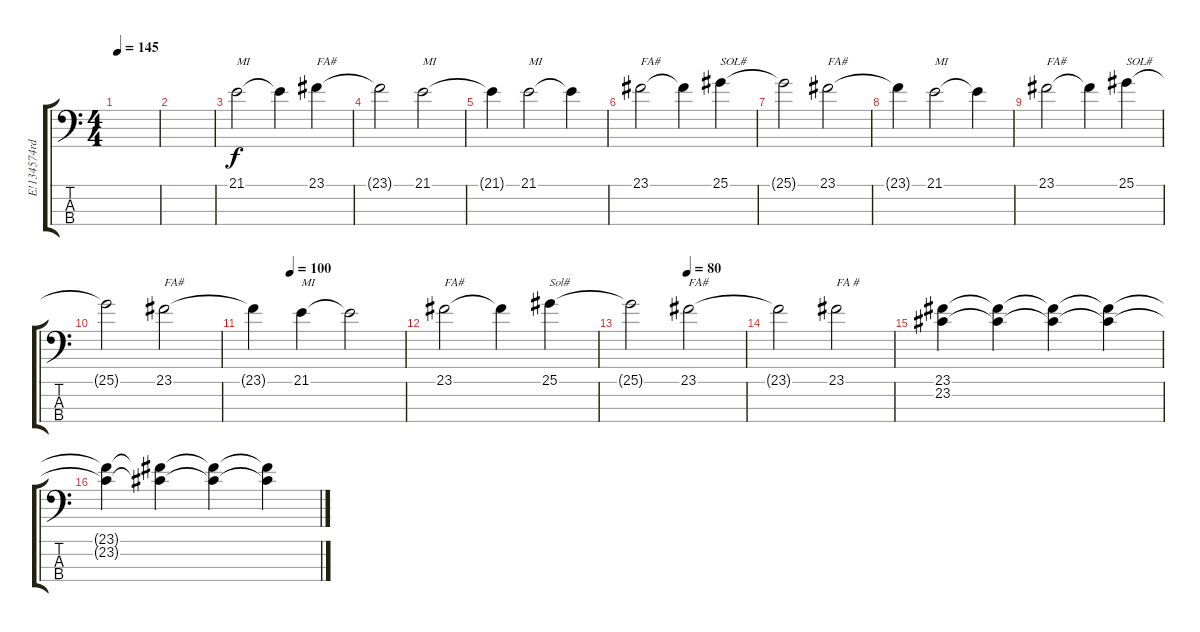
\track ("E!134574rdo sOn (PAPA) Violin" "E!134574rd") {instrument violin}
\staff {score tabs}
\tuning (G2 D2 A1 E1) {hide}
\ts (4 4)
\tempo 145
\clef f4
\ks c
|
|
21.1.2{txt "MI"} 21.1{t}.4 23.1.4{txt "FA#"} |
23.1{t}.2 21.1.2{txt "MI"} |
21.1{t}.4 21.1.2{txt "MI"} 21.1{t}.4 |
23.1.2{txt "FA#"} 23.1{t}.4 25.1.4{txt "SOL#"} |
25.1{t}.2 23.1.2{txt "FA#"} |
23.1{t}.4 21.1.2{txt "MI"} 21.1{t}.4 |
23.1.2{txt "FA#"} 23.1{t}.4 25.1.4{txt "SOL#"} |
25.1{t}.2 23.1.2{txt "FA#"} |
\tempo (100 0.25)
23.1{t}.4 21.1.4{txt "MI"} 21.1{t}.2 |
23.1.2{txt "FA#"} 23.1{t}.4 25.1.4{txt "Sol#"} |
\tempo (80 0.5)
25.1{t}.2 23.1.2{txt "FA#"} |
23.1{t}.2 23.1.2{txt "FA #" volume 5 instrument violin} |
(23.1 23.2).4{volume 16} (23.1{t} 23.2{t}).4{volume 10} (23.1{t} 23.2{t}).4{volume 8} (23.1{t} 23.2{t}).4{volume 5} |
(23.1{t} 23.2{t}).4{volume 4} (23.1{t} 23.2{t}).4{volume 3} (23.1{t} 23.2{t}).4{volume 2} (23.1{t} 23.2{t}).4{volume 0 balance 16}
